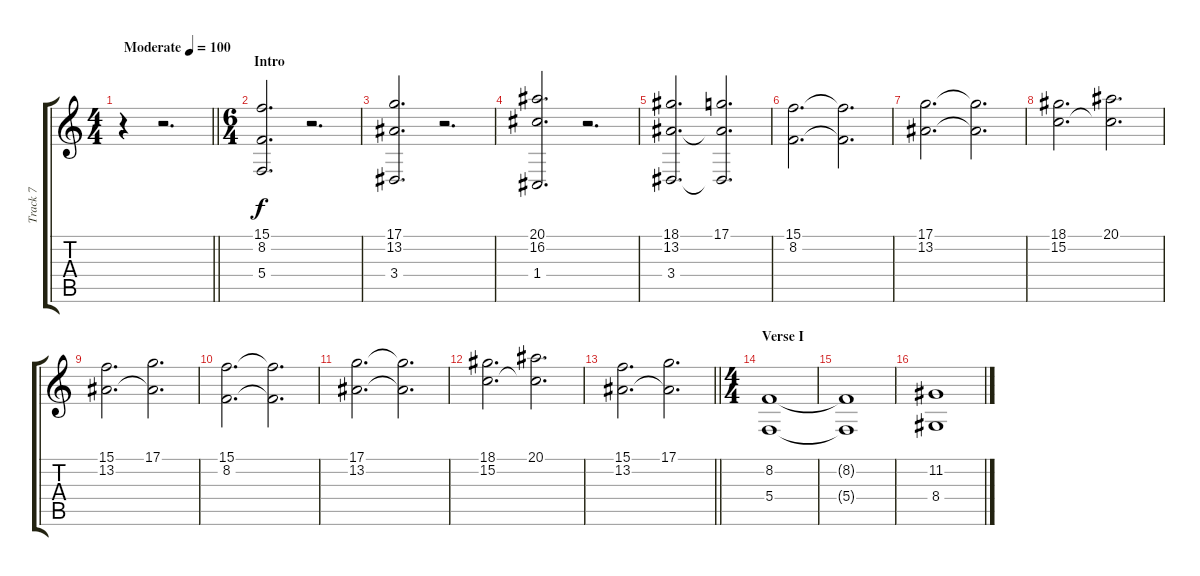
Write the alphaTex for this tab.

\track ("Track 7" "Track 7") {instrument stringensemble1}
\staff {score tabs}
\tuning (D4 A3 F3 C3 G2 C2) {hide}
\ts (4 4)
\tempo (100 "Moderate")
\clef g2
\barLineRight lightlight
\ks c
r.4{dy f instrument stringensemble1} r.2{d} |
\ts (6 4)
\section ("" "Intro")
(15.1 8.2 5.4).2{d} r.2{d} |
(17.1 13.2 3.4).2{d} r.2{d} |
(20.1 16.2 1.4).2{d} r.2{d} |
(18.1 13.2 3.4).2{d} (17.1 13.2{t} 3.4{t}).2{d} |
(15.1 8.2).2{d} (15.1{t} 8.2{t}).2{d} |
(17.1 13.2).2{d} (17.1{t} 13.2{t}).2{d} |
(18.1 15.2).2{d} (20.1 15.2{t}).2{d} |
(15.1 13.2).2{d} (17.1 13.2{t}).2{d} |
(15.1 8.2).2{d} (15.1{t} 8.2{t}).2{d} |
(17.1 13.2).2{d} (17.1{t} 13.2{t}).2{d} |
(18.1 15.2).2{d} (20.1 15.2{t}).2{d} |
\barLineRight lightlight
(15.1 13.2).2{d} (17.1 13.2{t}).2{d} |
\ts (4 4)
\section ("" "Verse I")
(8.2 5.4).1 |
(8.2{t} 5.4{t}).1 |
(11.2 8.4).1
